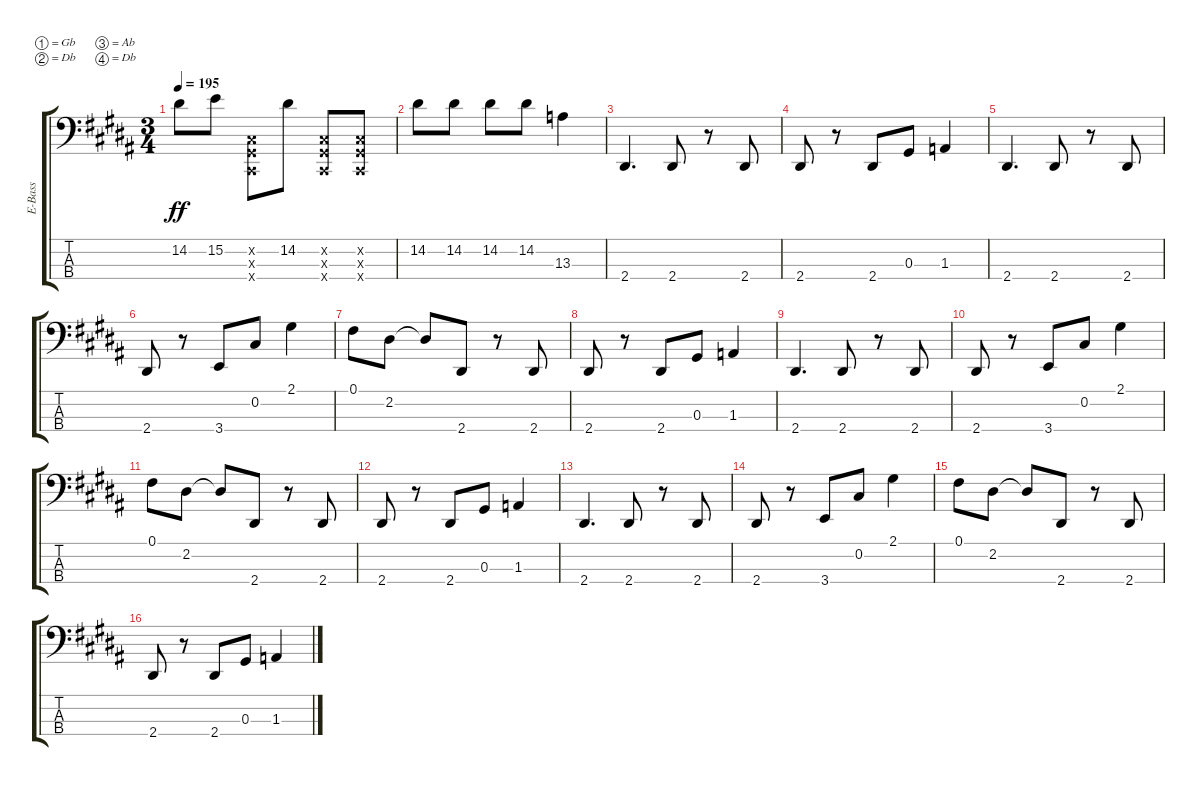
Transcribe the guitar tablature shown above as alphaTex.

\bracketExtendMode groupsimilarinstruments
\otherSystemsTrackNameOrientation horizontal
\track ("Electric Bass" "E-Bass") {instrument electricbassfinger}
\staff {score tabs}
\tuning (Gb2 Db2 Ab1 Db1)
\ts (3 4)
\tempo 195
\clef f4
\ks b
14.2{acc forcenatural}.8{dy ff beam Down} 15.2{acc forcenatural}.8{beam Down} (0.4{x acc forcenatural} 0.3{x acc forcenatural} 0.2{x acc forcenatural}).8{beam Down} 14.2{acc forcenatural}.8{beam Down} (0.3{x acc forcenatural} 0.2{x acc forcenatural} 0.4{x acc forcenatural}).8{beam Up} (0.3{x acc forcenatural} 0.4{x acc forcenatural} 0.2{x acc forcenatural}).8{beam Up} |
14.2{acc forcenatural}.8{beam Down} 14.2{acc forcenatural}.8{beam Down} 14.2{acc forcenatural}.8{beam Down} 14.2{acc forcenatural}.8{beam Down} 13.3{acc b}.4{beam Down} |
2.4{acc forcenatural}.4{d beam Up} 2.4{acc forcenatural}.8{beam Up} r.8{beam Up} 2.4{acc forcenatural}.8{beam Up} |
2.4{acc forcenatural}.8{beam Up} r.8{beam Up} 2.4{acc forcenatural}.8{beam Up} 0.3{acc forcenatural}.8{beam Up} 1.3{acc b}.4{beam Up} |
2.4{acc forcenatural}.4{d beam Up} 2.4{acc forcenatural}.8{beam Up} r.8{beam Up} 2.4{acc forcenatural}.8{beam Up} |
2.4{acc forcenatural}.8{beam Up} r.8{beam Up} 3.4{acc forcenatural}.8{beam Up} 0.2{acc forcenatural}.8{beam Up} 2.1{acc forcenatural}.4{beam Down} |
0.1{acc forcenatural}.8{beam Down} 2.2{acc forcenatural}.8{beam Down} 2.2{t acc forcenatural}.8{beam Up} 2.4{acc forcenatural}.8{beam Up} r.8{beam Up} 2.4{acc forcenatural}.8{beam Up} |
2.4{acc forcenatural}.8{beam Up} r.8{beam Up} 2.4{acc forcenatural}.8{beam Up} 0.3{acc forcenatural}.8{beam Up} 1.3{acc b}.4{beam Up} |
2.4{acc forcenatural}.4{d beam Up} 2.4{acc forcenatural}.8{beam Up} r.8{beam Up} 2.4{acc forcenatural}.8{beam Up} |
2.4{acc forcenatural}.8{beam Up} r.8{beam Up} 3.4{acc forcenatural}.8{beam Up} 0.2{acc forcenatural}.8{beam Up} 2.1{acc forcenatural}.4{beam Down} |
0.1{acc forcenatural}.8{beam Down} 2.2{acc forcenatural}.8{beam Down} 2.2{t acc forcenatural}.8{beam Up} 2.4{acc forcenatural}.8{beam Up} r.8{beam Up} 2.4{acc forcenatural}.8{beam Up} |
2.4{acc forcenatural}.8{beam Up} r.8{beam Up} 2.4{acc forcenatural}.8{beam Up} 0.3{acc forcenatural}.8{beam Up} 1.3{acc b}.4{beam Up} |
2.4{acc forcenatural}.4{d beam Up} 2.4{acc forcenatural}.8{beam Up} r.8{beam Up} 2.4{acc forcenatural}.8{beam Up} |
2.4{acc forcenatural}.8{beam Up} r.8{beam Up} 3.4{acc forcenatural}.8{beam Up} 0.2{acc forcenatural}.8{beam Up} 2.1{acc forcenatural}.4{beam Down} |
0.1{acc forcenatural}.8{beam Down} 2.2{acc forcenatural}.8{beam Down} 2.2{t acc forcenatural}.8{beam Up} 2.4{acc forcenatural}.8{beam Up} r.8{beam Up} 2.4{acc forcenatural}.8{beam Up} |
2.4{acc forcenatural}.8{beam Up} r.8{beam Up} 2.4{acc forcenatural}.8{beam Up} 0.3{acc forcenatural}.8{beam Up} 1.3{acc b}.4{beam Up}
